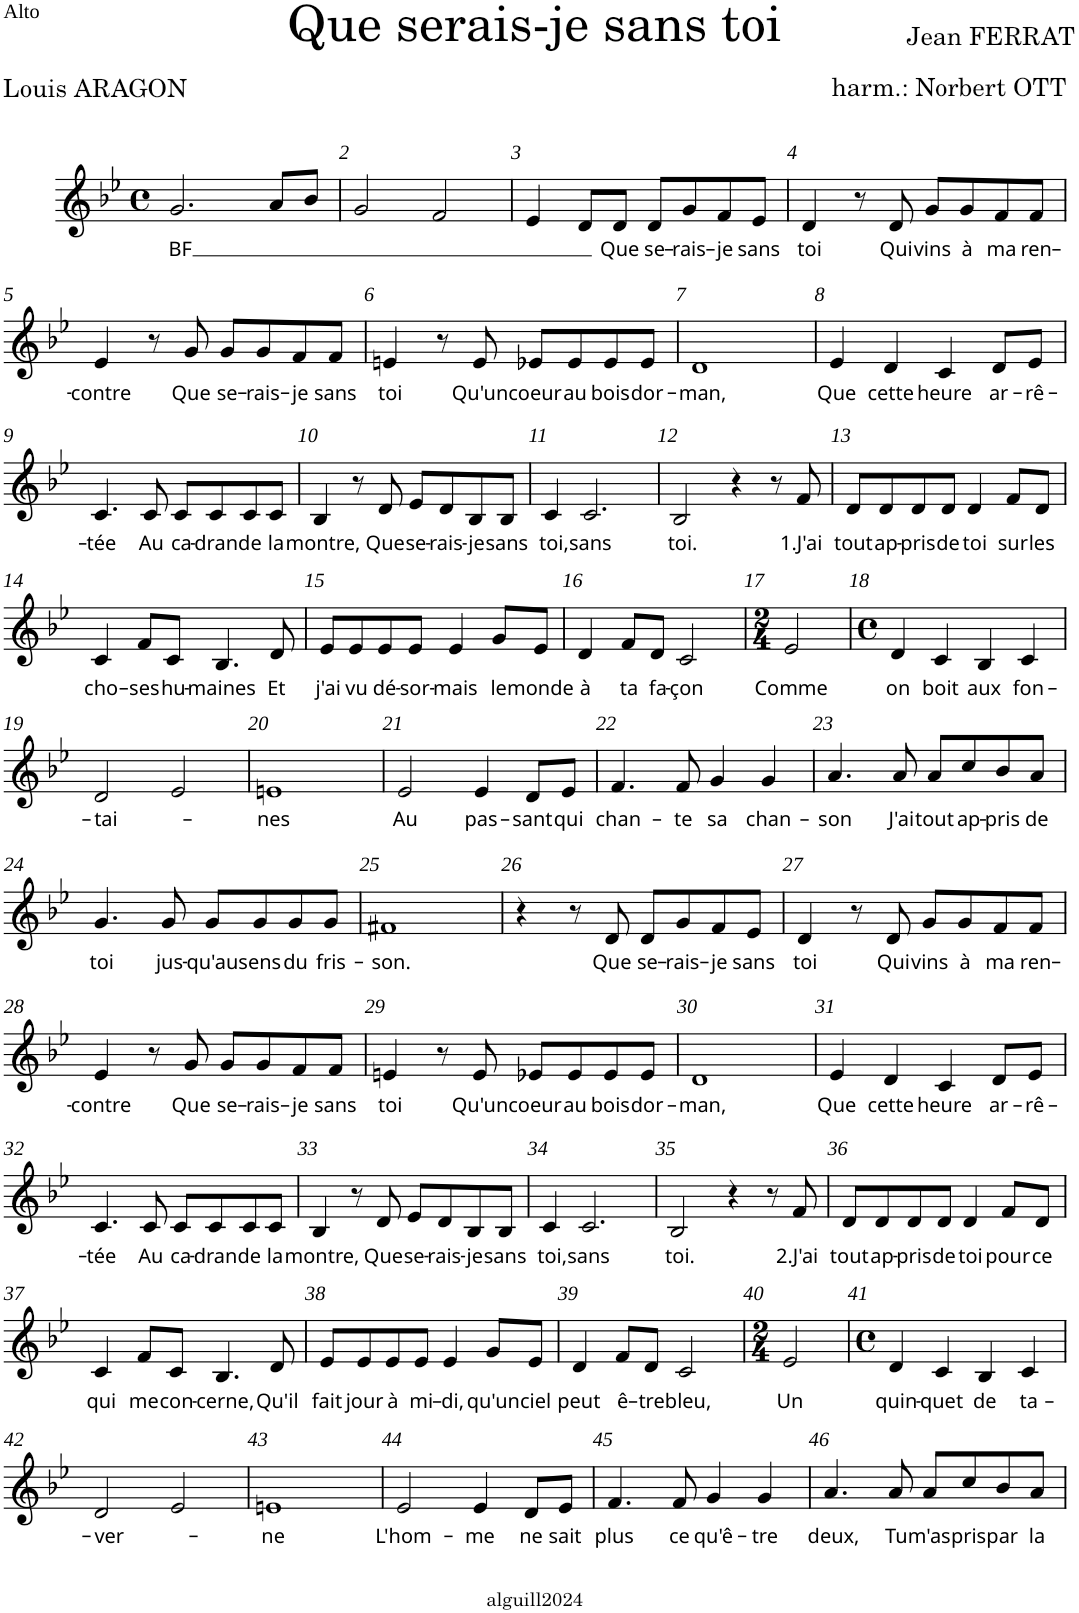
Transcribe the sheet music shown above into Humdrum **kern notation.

**kern	**text
*part1	*part1
*staff1	*staff1
*I"Alto	*
*I'Alt.	*
*clefG2	*
*k[b-e-]	*
*g:	*
*M4/4	*
*met(c)	*
=1	=1
!	!LO:LY:b
2.g/	BF
8a/L	.
8b-/J	.
=2	=2
2g/	.
2f/	.
=3	=3
4e-/	.
8d/L	.
!	!LO:LY:b
8d/J	Que
!	!LO:LY:b
8d/L	se-
!	!LO:LY:b
8g/	-rais-
!	!LO:LY:b
8f/	-je
!	!LO:LY:b
8e-/J	sans
=4	=4
!	!LO:LY:b
4d/	toi
8r	.
!	!LO:LY:b
8d/	Qui
!	!LO:LY:b
8g/L	vins
!	!LO:LY:b
8g/	à
!	!LO:LY:b
8f/	ma
!	!LO:LY:b
8f/J	ren-
!!LO:LB:g=z
=5	=5
!	!LO:LY:b
4e-/	-contre
8r	.
!	!LO:LY:b
8g/	Que
!	!LO:LY:b
8g/L	se-
!	!LO:LY:b
8g/	-rais-
!	!LO:LY:b
8f/	-je
!	!LO:LY:b
8f/J	sans
=6	=6
!	!LO:LY:b
4en/	toi
8r	.
!	!LO:LY:b
8e/	Qu'un
!	!LO:LY:b
8e-X/L	coeur
!	!LO:LY:b
8e-/	au
!	!LO:LY:b
8e-/	bois
!	!LO:LY:b
8e-/J	dor-
=7	=7
!	!LO:LY:b
1d	-man,
=8	=8
!	!LO:LY:b
4e-/	Que
!	!LO:LY:b
4d/	cette
!	!LO:LY:b
4c/	heure
!	!LO:LY:b
8d/L	ar-
!	!LO:LY:b
8e-/J	-rê-
!!LO:LB:g=z
=9	=9
!	!LO:LY:b
4.c/	-tée
!	!LO:LY:b
8c/	Au
!	!LO:LY:b
8c/L	ca-
!	!LO:LY:b
8c/	-dran
!	!LO:LY:b
8c/	de
!	!LO:LY:b
8c/J	la
=10	=10
!	!LO:LY:b
4B-/	montre,
8r	.
!	!LO:LY:b
8d/	Que
!	!LO:LY:b
8e-/L	se-
!	!LO:LY:b
8d/	-rais-
!	!LO:LY:b
8B-/	-je
!	!LO:LY:b
8B-/J	sans
=11	=11
!	!LO:LY:b
4c/	toi,
!	!LO:LY:b
2.c/	sans
=12	=12
!	!LO:LY:b
2B-/	toi.
4r	.
8r	.
!	!LO:LY:b
8f/	1.J'ai
=13	=13
!	!LO:LY:b
8d/L	tout
!	!LO:LY:b
8d/	ap-
!	!LO:LY:b
8d/	-pris
!	!LO:LY:b
8d/J	de
!	!LO:LY:b
4d/	toi
!	!LO:LY:b
8f/L	sur
!	!LO:LY:b
8d/J	les
!!LO:LB:g=z
=14	=14
!	!LO:LY:b
4c/	cho-
!	!LO:LY:b
8f/L	-ses
!	!LO:LY:b
8c/J	hu-
!	!LO:LY:b
4.B-/	-maines
!	!LO:LY:b
8d/	Et
=15	=15
!	!LO:LY:b
8e-/L	j'ai
!	!LO:LY:b
8e-/	vu
!	!LO:LY:b
8e-/	dé-
!	!LO:LY:b
8e-/J	-sor-
!	!LO:LY:b
4e-/	-mais
!	!LO:LY:b
8g/L	le
!	!LO:LY:b
8e-/J	monde
=16	=16
!	!LO:LY:b
4d/	à
!	!LO:LY:b
8f/L	ta
!	!LO:LY:b
8d/J	fa-
!	!LO:LY:b
2c/	-çon
=17	=17
*M2/4	*
!	!LO:LY:b
2e-/	Comme
=18	=18
*M4/4	*
*met(c)	*
!	!LO:LY:b
4d/	on
!	!LO:LY:b
4c/	boit
!	!LO:LY:b
4B-/	aux
!	!LO:LY:b
4c/	fon-
!!LO:LB:g=z
=19	=19
!	!LO:LY:b
2d/	-tai-
2e-/	.
=20	=20
!	!LO:LY:b
1en	-nes
=21	=21
!	!LO:LY:b
2e-/	Au
!	!LO:LY:b
4e-/	pas-
!	!LO:LY:b
8d/L	-sant
!	!LO:LY:b
8e-/J	qui
=22	=22
!	!LO:LY:b
4.f/	chan-
!	!LO:LY:b
8f/	-te
!	!LO:LY:b
4g/	sa
!	!LO:LY:b
4g/	chan-
=23	=23
!	!LO:LY:b
4.a/	-son
!	!LO:LY:b
8a/	J'ai
!	!LO:LY:b
8a/L	tout
!	!LO:LY:b
8cc/	ap-
!	!LO:LY:b
8b-/	-pris
!	!LO:LY:b
8a/J	de
!!LO:LB:g=z
=24	=24
!	!LO:LY:b
4.g/	toi
!	!LO:LY:b
8g/	jus-
!	!LO:LY:b
8g/L	-qu'au
!	!LO:LY:b
8g/	sens
!	!LO:LY:b
8g/	du
!	!LO:LY:b
8g/J	fris-
=25	=25
!	!LO:LY:b
1f#X	-son.
=26	=26
4r	.
8r	.
!	!LO:LY:b
8d/	Que
!	!LO:LY:b
8d/L	se-
!	!LO:LY:b
8g/	-rais-
!	!LO:LY:b
8f/	-je
!	!LO:LY:b
8e-/J	sans
=27	=27
!	!LO:LY:b
4d/	toi
8r	.
!	!LO:LY:b
8d/	Qui
!	!LO:LY:b
8g/L	vins
!	!LO:LY:b
8g/	à
!	!LO:LY:b
8f/	ma
!	!LO:LY:b
8f/J	ren-
!!LO:LB:g=z
=28	=28
!	!LO:LY:b
4e-/	-contre
8r	.
!	!LO:LY:b
8g/	Que
!	!LO:LY:b
8g/L	se-
!	!LO:LY:b
8g/	-rais-
!	!LO:LY:b
8f/	-je
!	!LO:LY:b
8f/J	sans
=29	=29
!	!LO:LY:b
4en/	toi
8r	.
!	!LO:LY:b
8e/	Qu'un
!	!LO:LY:b
8e-X/L	coeur
!	!LO:LY:b
8e-/	au
!	!LO:LY:b
8e-/	bois
!	!LO:LY:b
8e-/J	dor-
=30	=30
!	!LO:LY:b
1d	-man,
=31	=31
!	!LO:LY:b
4e-/	Que
!	!LO:LY:b
4d/	cette
!	!LO:LY:b
4c/	heure
!	!LO:LY:b
8d/L	ar-
!	!LO:LY:b
8e-/J	-rê-
!!LO:LB:g=z
=32	=32
!	!LO:LY:b
4.c/	-tée
!	!LO:LY:b
8c/	Au
!	!LO:LY:b
8c/L	ca-
!	!LO:LY:b
8c/	-dran
!	!LO:LY:b
8c/	de
!	!LO:LY:b
8c/J	la
=33	=33
!	!LO:LY:b
4B-/	montre,
8r	.
!	!LO:LY:b
8d/	Que
!	!LO:LY:b
8e-/L	se-
!	!LO:LY:b
8d/	-rais-
!	!LO:LY:b
8B-/	-je
!	!LO:LY:b
8B-/J	sans
=34	=34
!	!LO:LY:b
4c/	toi,
!	!LO:LY:b
2.c/	sans
=35	=35
!	!LO:LY:b
2B-/	toi.
4r	.
8r	.
!	!LO:LY:b
8f/	2.J'ai
=36	=36
!	!LO:LY:b
8d/L	tout
!	!LO:LY:b
8d/	ap-
!	!LO:LY:b
8d/	-pris
!	!LO:LY:b
8d/J	de
!	!LO:LY:b
4d/	toi
!	!LO:LY:b
8f/L	pour
!	!LO:LY:b
8d/J	ce
!!LO:LB:g=z
=37	=37
!	!LO:LY:b
4c/	qui
!	!LO:LY:b
8f/L	me
!	!LO:LY:b
8c/J	con-
!	!LO:LY:b
4.B-/	-cerne,
!	!LO:LY:b
8d/	Qu'il
=38	=38
!	!LO:LY:b
8e-/L	fait
!	!LO:LY:b
8e-/	jour
!	!LO:LY:b
8e-/	à
!	!LO:LY:b
8e-/J	mi-
!	!LO:LY:b
4e-/	-di,
!	!LO:LY:b
8g/L	qu'un
!	!LO:LY:b
8e-/J	ciel
=39	=39
!	!LO:LY:b
4d/	peut
!	!LO:LY:b
8f/L	ê-
!	!LO:LY:b
8d/J	-tre
!	!LO:LY:b
2c/	bleu,
=40	=40
*M2/4	*
!	!LO:LY:b
2e-/	Un
=41	=41
*M4/4	*
*met(c)	*
!	!LO:LY:b
4d/	quin-
!	!LO:LY:b
4c/	-quet
!	!LO:LY:b
4B-/	de
!	!LO:LY:b
4c/	ta-
!!LO:LB:g=z
=42	=42
!	!LO:LY:b
2d/	-ver-
2e-/	.
=43	=43
!	!LO:LY:b
1en	-ne
=44	=44
!	!LO:LY:b
2e-/	L'hom-
!	!LO:LY:b
4e-/	-me
!	!LO:LY:b
8d/L	ne
!	!LO:LY:b
8e-/J	sait
=45	=45
!	!LO:LY:b
4.f/	plus
!	!LO:LY:b
8f/	ce
!	!LO:LY:b
4g/	qu'ê-
!	!LO:LY:b
4g/	-tre
=46	=46
!	!LO:LY:b
4.a/	deux,
!	!LO:LY:b
8a/	Tu
!	!LO:LY:b
8a/L	m'as
!	!LO:LY:b
8cc/	pris
!	!LO:LY:b
8b-/	par
!	!LO:LY:b
8a/J	la
=	=
*-	*-
